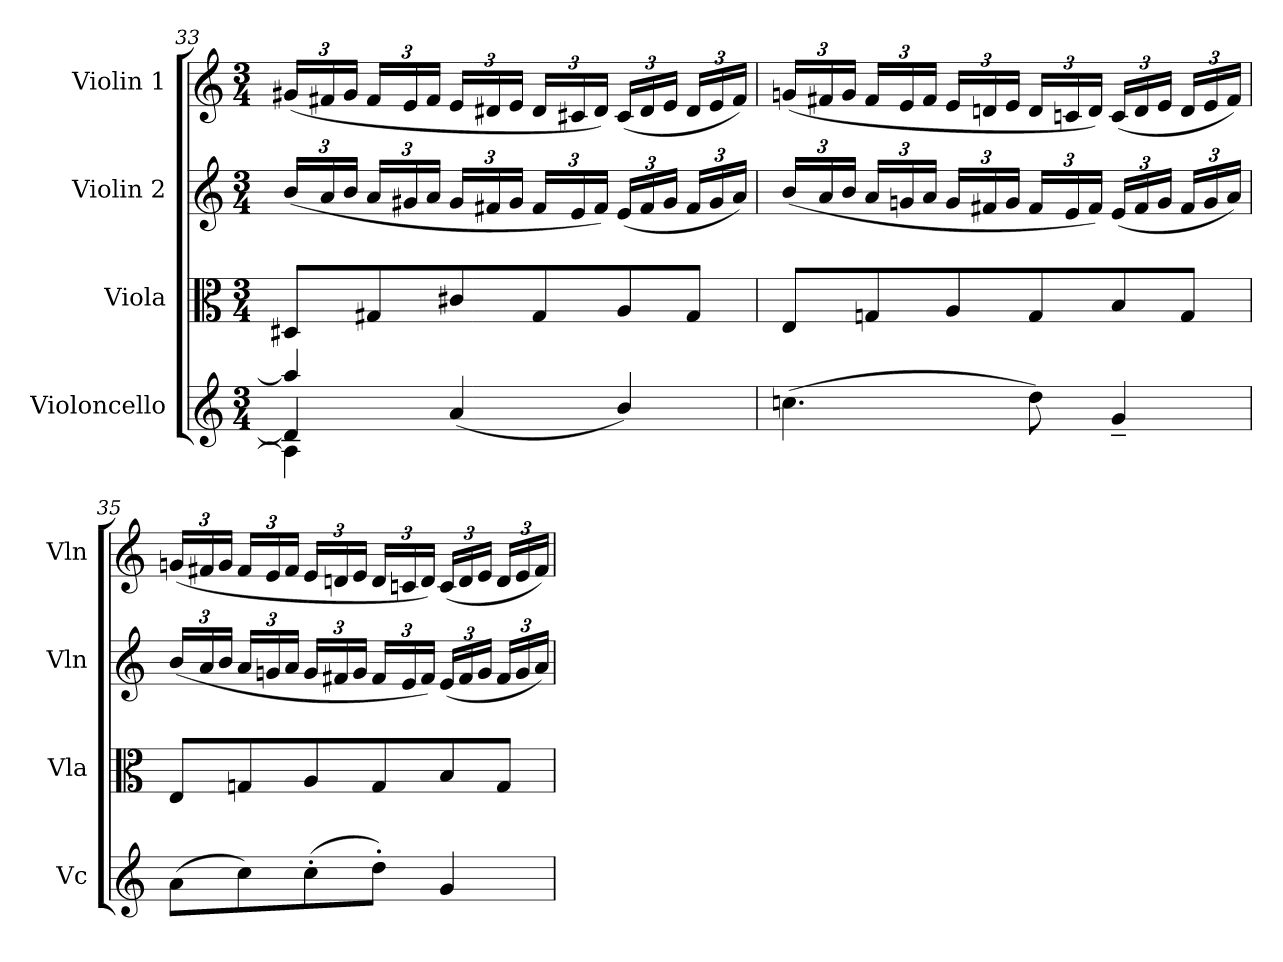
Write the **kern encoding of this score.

**kern	**kern	**kern	**kern
*part4	*part3	*part2	*part1
*staff4	*staff3	*staff2	*staff1
*I"Violoncello	*I"Viola	*I"Violin 2	*I"Violin 1
*I'Vc	*I'Vla	*I'Vln	*I'Vln
*clefG2	*clefC3	*clefG2	*clefG2
*k[]	*k[]	*k[]	*k[]
*M3/4	*M3/4	*M3/4	*M3/4
=33	=33	=33	=33
!LO:N:head=diamond	!	!	!
*^	*	*	*
*	*^	*	*	*
*	*	*	*	*Xbrackettup	*Xbrackettup
4d/]	4A\]	4aa]	8D#X/L	(24b/LL	(24g#X/LL
.	.	.	.	24a/	24f#X/
.	.	.	.	24b/JJ	24g#/JJ
.	.	.	8G#X/	24a/LL	24f#/LL
.	.	.	.	24g#X/	24e/
.	.	.	.	24a/JJ	24f#/JJ
(4a/	2ryy	2ryy	8c#X/	24g#/LL	24e/LL
.	.	.	.	24f#X/	24d#X/
.	.	.	.	24g#/JJ	24e/JJ
.	.	.	8G#/	24f#/LL	24d#/LL
.	.	.	.	24e/	24c#X/
.	.	.	.	24f#/JJ)	24d#/JJ)
4b/)	.	.	8A/	(24e/LL	(24c#/LL
.	.	.	.	24f#/	24d#/
.	.	.	.	24g#/JJ	24e/JJ
.	.	.	8G#/J	24f#/LL	24d#/LL
.	.	.	.	24g#/	24e/
.	.	.	.	24a/JJ)	24f#/JJ)
*v	*v	*v	*	*	*
!!LO:LB:g=z
=34	=34	=34	=34
(4.ccn\	8E/L	(24b/LL	(24gn/LL
.	.	24a/	24f#X/
.	.	24b/JJ	24g/JJ
.	8Gn/	24a/LL	24f#/LL
.	.	24gn/	24e/
.	.	24a/JJ	24f#/JJ
.	8A/	24g/LL	24e/LL
.	.	24f#X/	24dn/
.	.	24g/JJ	24e/JJ
8dd\)	8G/	24f#/LL	24d/LL
.	.	24e/	24cn/
.	.	24f#/JJ)	24d/JJ)
4g~/	8B/	(24e/LL	(24c/LL
.	.	24f#/	24d/
.	.	24g/JJ	24e/JJ
.	8G/J	24f#/LL	24d/LL
.	.	24g/	24e/
.	.	24a/JJ)	24f#i/JJ)
=35	=35	=35	=35
(8a\L	8E/L	(24b/LL	(24gn/LL
.	.	24a/	24f#X/
.	.	24b/JJ	24g/JJ
8cc\)	8Gn/	24a/LL	24f#/LL
.	.	24gn/	24e/
.	.	24a/JJ	24f#/JJ
(8cc'\	8A/	24g/LL	24e/LL
.	.	24f#X/	24dn/
.	.	24g/JJ	24e/JJ
8dd'\J)	8G/	24f#/LL	24d/LL
.	.	24e/	24cn/
.	.	24f#/JJ)	24d/JJ)
4g/	8B/	(24e/LL	(24c/LL
.	.	24f#/	24d/
.	.	24g/JJ	24e/JJ
.	8G/J	24f#/LL	24d/LL
.	.	24g/	24e/
.	.	24a/JJ)	24f#i/JJ)
=	=	=	=
*-	*-	*-	*-
